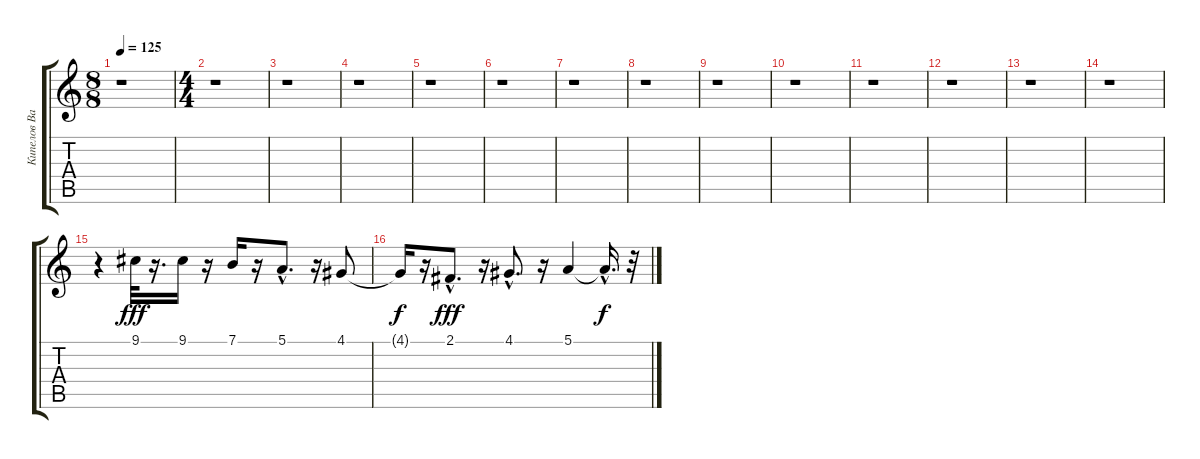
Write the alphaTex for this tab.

\track ("Кипелов Валерий Александрович" "Кипелов Ва") {instrument fx5brightness}
\staff {score tabs}
\tuning (E4 B3 G3 D3 A2 E2) {hide}
\ts (8 8)
\tempo 125
\clef g2
\ks c
r.1{dy fff instrument fx5brightness} |
\ts (4 4)
r.1 |
r.1 |
r.1 |
r.1 |
r.1 |
r.1 |
r.1 |
r.1 |
r.1 |
r.1 |
r.1 |
r.1 |
r.1 |
r.4 9.1.32 r.16{d} 9.1.16 r.16 7.1.16 r.16 5.1{hac}.8{d} r.16 4.1.8 |
4.1{t}.16{dy f} r.16 2.1{hac}.8{d dy fff} r.16 4.1{hac}.8{d} r.16 5.1.4 5.1{hac t}.16{d dy f} r.32
